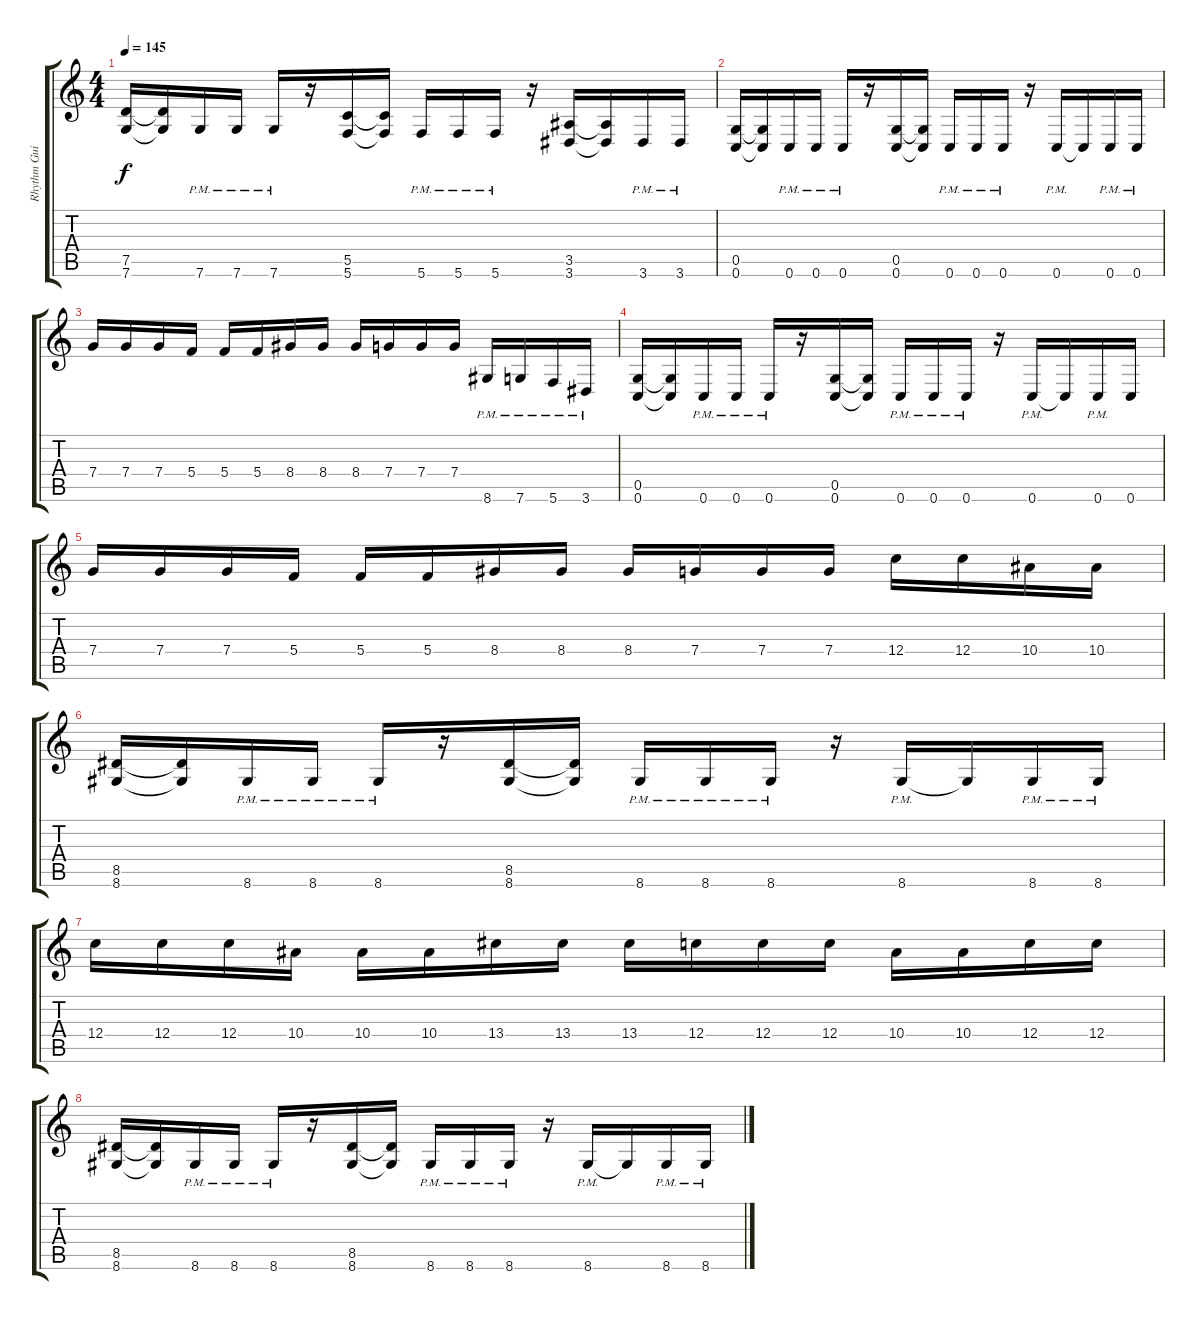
\track ("Rhythm Guitar 2" "Rhythm Gui") {instrument distortionguitar}
\staff {score tabs}
\tuning (D4 A3 F3 C3 G2 C2) {hide}
\ts (4 4)
\tempo 145
\clef g2
\ks c
(7.5 7.6).16{dy f} (7.5{t} 7.6{t}).16 7.6{pm}.16 7.6{pm}.16 7.6{pm}.16 r.16 (5.5 5.6).16 (5.5{t} 5.6{t}).16 5.6{pm}.16 5.6{pm}.16 5.6{pm}.16 r.16 (3.5 3.6).16 (3.5{t} 3.6{t}).16 3.6{pm}.16 3.6{pm}.16 |
(0.5 0.6).16 (0.5{t} 0.6{t}).16 0.6{pm}.16 0.6{pm}.16 0.6{pm}.16 r.16 (0.5 0.6).16 (0.5{t} 0.6{t}).16 0.6{pm}.16 0.6{pm}.16 0.6{pm}.16 r.16 0.6{pm}.16 0.6{t}.16 0.6{pm}.16 0.6{pm}.16 |
7.4.16 7.4.16 7.4.16 5.4.16 5.4.16 5.4.16 8.4.16 8.4.16 8.4.16 7.4.16 7.4.16 7.4.16 8.6{pm}.16 7.6{pm}.16 5.6{pm}.16 3.6{pm}.16 |
(0.5 0.6).16 (0.5{t} 0.6{t}).16 0.6{pm}.16 0.6{pm}.16 0.6{pm}.16 r.16 (0.5 0.6).16 (0.5{t} 0.6{t}).16 0.6{pm}.16 0.6{pm}.16 0.6{pm}.16 r.16 0.6{pm}.16 0.6{t}.16 0.6{pm}.16 0.6.16 |
7.4.16 7.4.16 7.4.16 5.4.16 5.4.16 5.4.16 8.4.16 8.4.16 8.4.16 7.4.16 7.4.16 7.4.16 12.4.16 12.4.16 10.4.16 10.4.16 |
(8.5 8.6).16 (8.5{t} 8.6{t}).16 8.6{pm}.16 8.6{pm}.16 8.6{pm}.16 r.16 (8.5 8.6).16 (8.5{t} 8.6{t}).16 8.6{pm}.16 8.6{pm}.16 8.6{pm}.16 r.16 8.6{pm}.16 8.6{t}.16 8.6{pm}.16 8.6{pm}.16 |
12.4.16 12.4.16 12.4.16 10.4.16 10.4.16 10.4.16 13.4.16 13.4.16 13.4.16 12.4.16 12.4.16 12.4.16 10.4.16 10.4.16 12.4.16 12.4.16 |
(8.5 8.6).16 (8.5{t} 8.6{t}).16 8.6{pm}.16 8.6{pm}.16 8.6{pm}.16 r.16 (8.5 8.6).16 (8.5{t} 8.6{t}).16 8.6{pm}.16 8.6{pm}.16 8.6{pm}.16 r.16 8.6{pm}.16 8.6{t}.16 8.6{pm}.16 8.6{pm}.16
